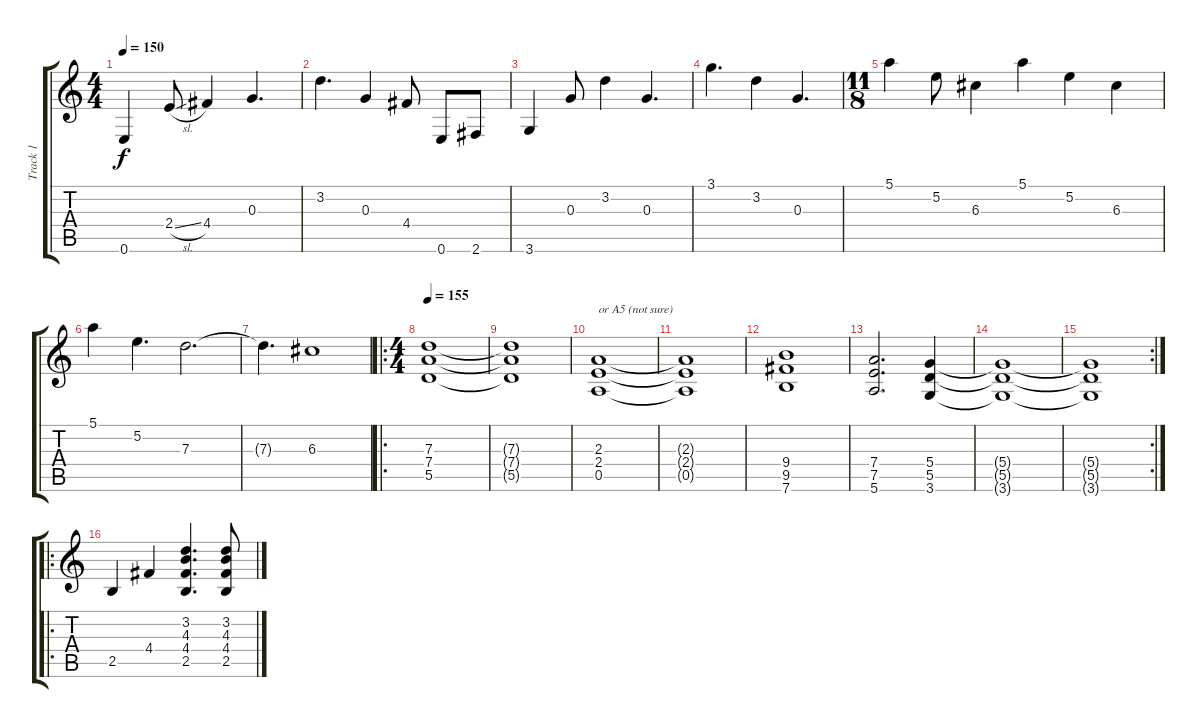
\track ("Track 1" "Track 1") {instrument electricguitarjazz}
\staff {score tabs}
\tuning (E4 B3 G3 D3 A2 E2) {hide}
\ts (4 4)
\tempo 150
\clef g2
\ks c
0.6.4{dy f} 2.4{sl}.8 4.4.4 0.3.4{d} |
3.2.4{d} 0.3.4 4.4.8 0.6.8 2.6.8 |
3.6.4 0.3.8 3.2.4 0.3.4{d} |
3.1.4{d} 3.2.4 0.3.4{d} |
\ts (11 8)
5.1.4 5.2.8 6.3.4 5.1.4 5.2.4 6.3.4 |
5.1.4 5.2.4{d} 7.3.2{d} |
7.3{t}.4{d} 6.3.1 |
\ro
\ts (4 4)
\tempo 155
(7.3 7.4 5.5).1{instrument distortionguitar} |
(7.3{t} 7.4{t} 5.5{t}).1 |
(2.3 2.4 0.5).1{txt "or A5 (not sure)"} |
(2.3{t} 2.4{t} 0.5{t}).1 |
(9.4 9.5 7.6).1 |
(7.4 7.5 5.6).2{d} (5.4 5.5 3.6).4 |
(5.4{t} 5.5{t} 3.6{t}).1 |
\rc 2
(5.4{t} 5.5{t} 3.6{t}).1 |
\ro
2.5.4{instrument electricguitarjazz} 4.4.4 (3.2 4.3 4.4 2.5).4{d} (3.2 4.3 4.4 2.5).8
